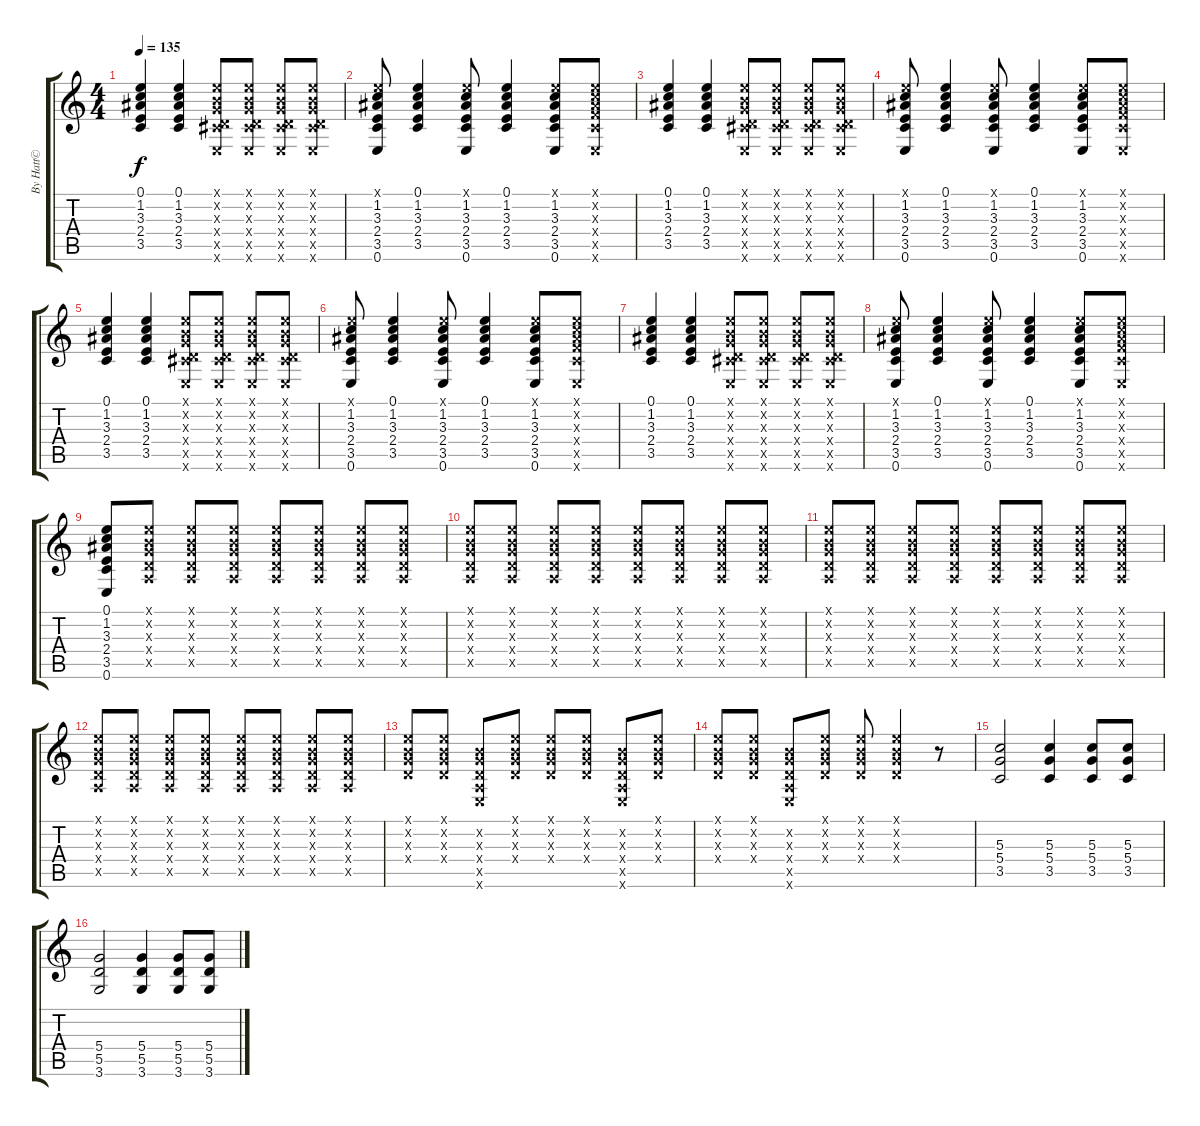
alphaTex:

\track ("By Hatt©" "By Hatt©") {instrument electricguitarclean}
\staff {score tabs}
\tuning (E4 B3 G3 D3 A2 E2) {hide}
\ts (4 4)
\tempo 135
\clef g2
\ks c
(0.1 1.2 3.3 2.4 3.5).4{dy f} (0.1 1.2 3.3 2.4 3.5).4 (0.1{x} 0.2{x} 0.3{x} 0.4{x} 4.5{x} 0.6{x}).8 (0.1{x} 0.2{x} 0.3{x} 0.4{x} 4.5{x} 0.6{x}).8 (0.1{x} 0.2{x} 0.3{x} 0.4{x} 4.5{x} 0.6{x}).8 (0.1{x} 0.2{x} 0.3{x} 0.4{x} 4.5{x} 0.6{x}).8 |
(0.1{x} 1.2 3.3 2.4 3.5 0.6).8 (0.1 1.2 3.3 2.4 3.5).4 (0.1{x} 1.2 3.3 2.4 3.5 0.6).8 (0.1 1.2 3.3 2.4 3.5).4 (0.1{x} 1.2 3.3 2.4 3.5 0.6).8 (0.1{x} 1.2{x} 3.3{x} 3.4{x} 3.5{x} 0.6{x}).8 |
(0.1 1.2 3.3 2.4 3.5).4 (0.1 1.2 3.3 2.4 3.5).4 (0.1{x} 0.2{x} 0.3{x} 0.4{x} 4.5{x} 0.6{x}).8 (0.1{x} 0.2{x} 0.3{x} 0.4{x} 4.5{x} 0.6{x}).8 (0.1{x} 0.2{x} 0.3{x} 0.4{x} 4.5{x} 0.6{x}).8 (0.1{x} 0.2{x} 0.3{x} 0.4{x} 4.5{x} 0.6{x}).8 |
(0.1{x} 1.2 3.3 2.4 3.5 0.6).8 (0.1 1.2 3.3 2.4 3.5).4 (0.1{x} 1.2 3.3 2.4 3.5 0.6).8 (0.1 1.2 3.3 2.4 3.5).4 (0.1{x} 1.2 3.3 2.4 3.5 0.6).8 (0.1{x} 1.2{x} 3.3{x} 3.4{x} 3.5{x} 0.6{x}).8 |
(0.1 1.2 3.3 2.4 3.5).4 (0.1 1.2 3.3 2.4 3.5).4 (0.1{x} 0.2{x} 0.3{x} 0.4{x} 4.5{x} 0.6{x}).8 (0.1{x} 0.2{x} 0.3{x} 0.4{x} 4.5{x} 0.6{x}).8 (0.1{x} 0.2{x} 0.3{x} 0.4{x} 4.5{x} 0.6{x}).8 (0.1{x} 0.2{x} 0.3{x} 0.4{x} 4.5{x} 0.6{x}).8 |
(0.1{x} 1.2 3.3 2.4 3.5 0.6).8 (0.1 1.2 3.3 2.4 3.5).4 (0.1{x} 1.2 3.3 2.4 3.5 0.6).8 (0.1 1.2 3.3 2.4 3.5).4 (0.1{x} 1.2 3.3 2.4 3.5 0.6).8 (0.1{x} 1.2{x} 3.3{x} 3.4{x} 3.5{x} 0.6{x}).8 |
(0.1 1.2 3.3 2.4 3.5).4 (0.1 1.2 3.3 2.4 3.5).4 (0.1{x} 0.2{x} 0.3{x} 0.4{x} 4.5{x} 0.6{x}).8 (0.1{x} 0.2{x} 0.3{x} 0.4{x} 4.5{x} 0.6{x}).8 (0.1{x} 0.2{x} 0.3{x} 0.4{x} 4.5{x} 0.6{x}).8 (0.1{x} 0.2{x} 0.3{x} 0.4{x} 4.5{x} 0.6{x}).8 |
(0.1{x} 1.2 3.3 2.4 3.5 0.6).8 (0.1 1.2 3.3 2.4 3.5).4 (0.1{x} 1.2 3.3 2.4 3.5 0.6).8 (0.1 1.2 3.3 2.4 3.5).4 (0.1{x} 1.2 3.3 2.4 3.5 0.6).8 (0.1{x} 1.2{x} 3.3{x} 3.4{x} 3.5{x} 0.6{x}).8 |
(0.1 1.2 3.3 2.4 3.5 0.6).8 (0.1{x} 0.2{x} 0.3{x} 0.4{x} 0.5{x}).8 (0.1{x} 0.2{x} 0.3{x} 0.4{x} 0.5{x}).8 (0.1{x} 0.2{x} 0.3{x} 0.4{x} 0.5{x}).8 (0.1{x} 0.2{x} 0.3{x} 0.4{x} 0.5{x}).8 (0.1{x} 0.2{x} 0.3{x} 0.4{x} 0.5{x}).8 (0.1{x} 0.2{x} 0.3{x} 0.4{x} 0.5{x}).8 (0.1{x} 0.2{x} 0.3{x} 0.4{x} 0.5{x}).8 |
(0.1{x} 0.2{x} 0.3{x} 0.4{x} 0.5{x}).8 (0.1{x} 0.2{x} 0.3{x} 0.4{x} 0.5{x}).8 (0.1{x} 0.2{x} 0.3{x} 0.4{x} 0.5{x}).8 (0.1{x} 0.2{x} 0.3{x} 0.4{x} 0.5{x}).8 (0.1{x} 0.2{x} 0.3{x} 0.4{x} 0.5{x}).8 (0.1{x} 0.2{x} 0.3{x} 0.4{x} 0.5{x}).8 (0.1{x} 0.2{x} 0.3{x} 0.4{x} 0.5{x}).8 (0.1{x} 0.2{x} 0.3{x} 0.4{x} 0.5{x}).8 |
(0.1{x} 0.2{x} 0.3{x} 0.4{x} 0.5{x}).8 (0.1{x} 0.2{x} 0.3{x} 0.4{x} 0.5{x}).8 (0.1{x} 0.2{x} 0.3{x} 0.4{x} 0.5{x}).8 (0.1{x} 0.2{x} 0.3{x} 0.4{x} 0.5{x}).8 (0.1{x} 0.2{x} 0.3{x} 0.4{x} 0.5{x}).8 (0.1{x} 0.2{x} 0.3{x} 0.4{x} 0.5{x}).8 (0.1{x} 0.2{x} 0.3{x} 0.4{x} 0.5{x}).8 (0.1{x} 0.2{x} 0.3{x} 0.4{x} 0.5{x}).8 |
(0.1{x} 0.2{x} 0.3{x} 0.4{x} 0.5{x}).8 (0.1{x} 0.2{x} 0.3{x} 0.4{x} 0.5{x}).8 (0.1{x} 0.2{x} 0.3{x} 0.4{x} 0.5{x}).8 (0.1{x} 0.2{x} 0.3{x} 0.4{x} 0.5{x}).8 (0.1{x} 0.2{x} 0.3{x} 0.4{x} 0.5{x}).8 (0.1{x} 0.2{x} 0.3{x} 0.4{x} 0.5{x}).8 (0.1{x} 0.2{x} 0.3{x} 0.4{x} 0.5{x}).8 (0.1{x} 0.2{x} 0.3{x} 0.4{x} 0.5{x}).8 |
(0.1{x} 0.2{x} 0.3{x} 0.4{x}).8 (0.1{x} 0.2{x} 0.3{x} 0.4{x}).8 (0.2{x} 0.3{x} 0.4{x} 0.5{x} 0.6{x}).8 (0.1{x} 0.2{x} 0.3{x} 0.4{x}).8 (0.1{x} 0.2{x} 0.3{x} 0.4{x}).8 (0.1{x} 0.2{x} 0.3{x} 0.4{x}).8 (0.2{x} 0.3{x} 0.4{x} 0.5{x} 0.6{x}).8 (0.1{x} 0.2{x} 0.3{x} 0.4{x}).8 |
(0.1{x} 0.2{x} 0.3{x} 0.4{x}).8 (0.1{x} 0.2{x} 0.3{x} 0.4{x}).8 (0.2{x} 0.3{x} 0.4{x} 0.5{x} 0.6{x}).8 (0.1{x} 0.2{x} 0.3{x} 0.4{x}).8 (0.1{x} 0.2{x} 0.3{x} 0.4{x}).8 (0.1{x} 0.2{x} 0.3{x} 0.4{x}).4 r.8 |
(5.3 5.4 3.5).2 (5.3 5.4 3.5).4 (5.3 5.4 3.5).8 (5.3 5.4 3.5).8 |
(5.4 5.5 3.6).2 (5.4 5.5 3.6).4 (5.4 5.5 3.6).8 (5.4 5.5 3.6).8
